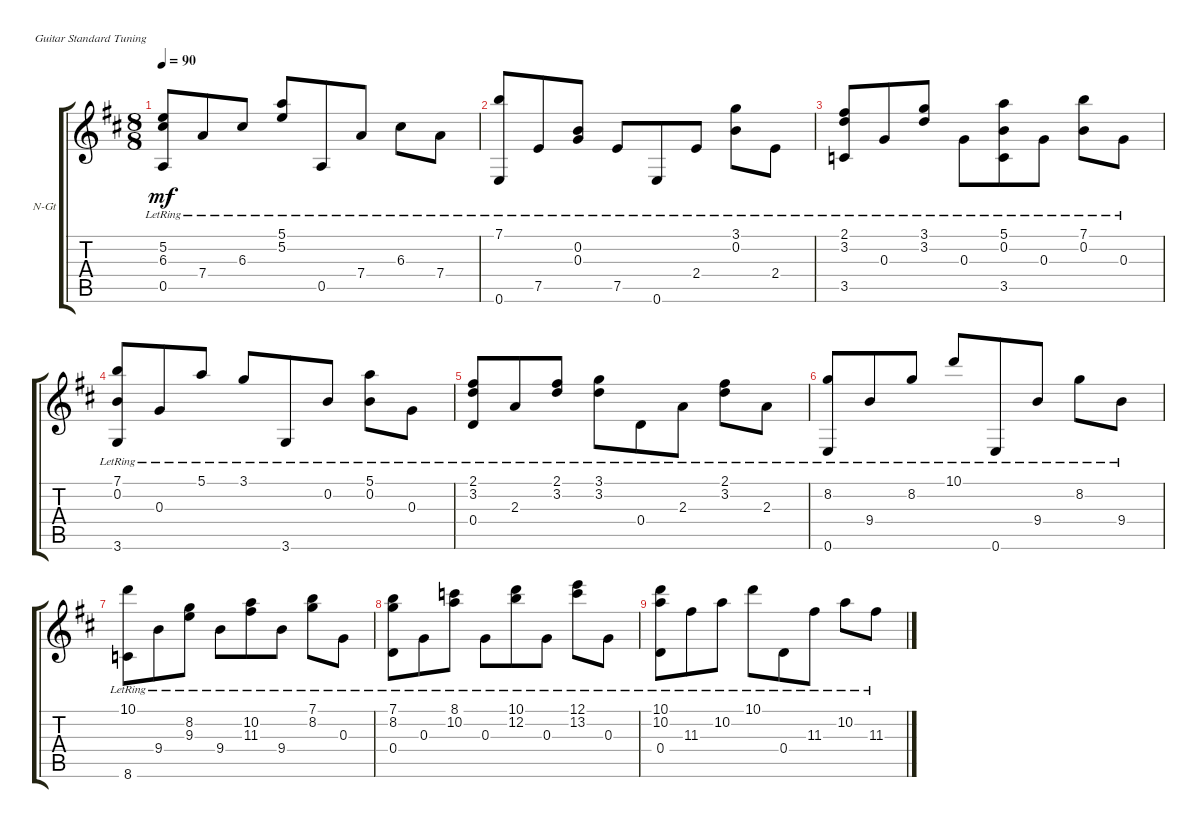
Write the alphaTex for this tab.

\defaultSystemsLayout 4
\bracketExtendMode groupsimilarinstruments
\firstSystemTrackNameOrientation horizontal
\otherSystemsTrackNameOrientation horizontal
\track ("Nylon Guitar" "N-Gt") {instrument acousticguitarnylon}
\staff {score tabs}
\tuning (E4 B3 G3 D3 A2 E2)
\ts (8 8)
\tempo 90
\clef g2
\ks bminor
(5.2{lr} 6.3{lr} 0.5{lr}).8{dy mf} 7.4{lr}.8 6.3{lr}.8 (5.2{lr} 5.1{lr}).8 0.5{lr}.8 7.4{lr}.8 6.3{lr}.8 7.4{lr}.8 |
(7.1{lr} 0.6{lr}).8 7.5{lr}.8 (0.3{lr} 0.2{lr}).8 7.5{lr}.8 0.6{lr}.8 2.4{lr}.8 (0.2{lr} 3.1{lr}).8 2.4{lr}.8 |
(3.5{lr} 3.2{lr} 2.1{lr}).8 0.3{lr}.8 (3.1{lr} 3.2{lr}).8 0.3{lr}.8 (3.5{lr} 5.1{lr} 0.2{lr}).8 0.3{lr}.8 (7.1{lr} 0.2{lr}).8 0.3{lr}.8 |
(7.1{lr} 3.6{lr} 0.2{lr}).8 0.3{lr}.8 5.1{lr}.8 3.1{lr}.8 3.6{lr}.8 0.2{lr}.8 (5.1{lr} 0.2).8 0.3{lr}.8 |
(2.1{lr} 3.2{lr} 0.4{lr}).8 2.3{lr}.8 (3.2{lr} 2.1{lr}).8 (3.2{lr} 3.1{lr}).8 0.4{lr}.8 2.3{lr}.8 (3.2{lr} 2.1{lr}).8 2.3{lr}.8 |
(0.6{lr} 8.2{lr}).8 9.4{lr}.8 8.2{lr}.8 10.1{lr}.8 0.6{lr}.8 9.4{lr}.8 8.2{lr}.8 9.4{lr}.8 |
(8.6{lr} 10.1{lr}).8 9.4{lr}.8 (8.2{lr} 9.3{lr}).8 9.4{lr}.8 (11.3{lr} 10.2{lr}).8 9.4{lr}.8 (7.1{lr} 8.2{lr}).8 0.3{lr}.8 |
(7.1{lr} 8.2{lr} 0.4{lr}).8 0.3{lr}.8 (8.1{lr} 10.2{lr}).8 0.3{lr}.8 (10.1{lr} 12.2{lr}).8 0.3{lr}.8 (12.1{lr} 13.2{lr}).8 0.3{lr}.8 |
(10.1{lr} 10.2{lr} 0.4{lr}).8 11.3{lr}.8 10.2{lr}.8 10.1{lr}.8 0.4{lr}.8 11.3{lr}.8 10.2{lr}.8 11.3{lr}.8
